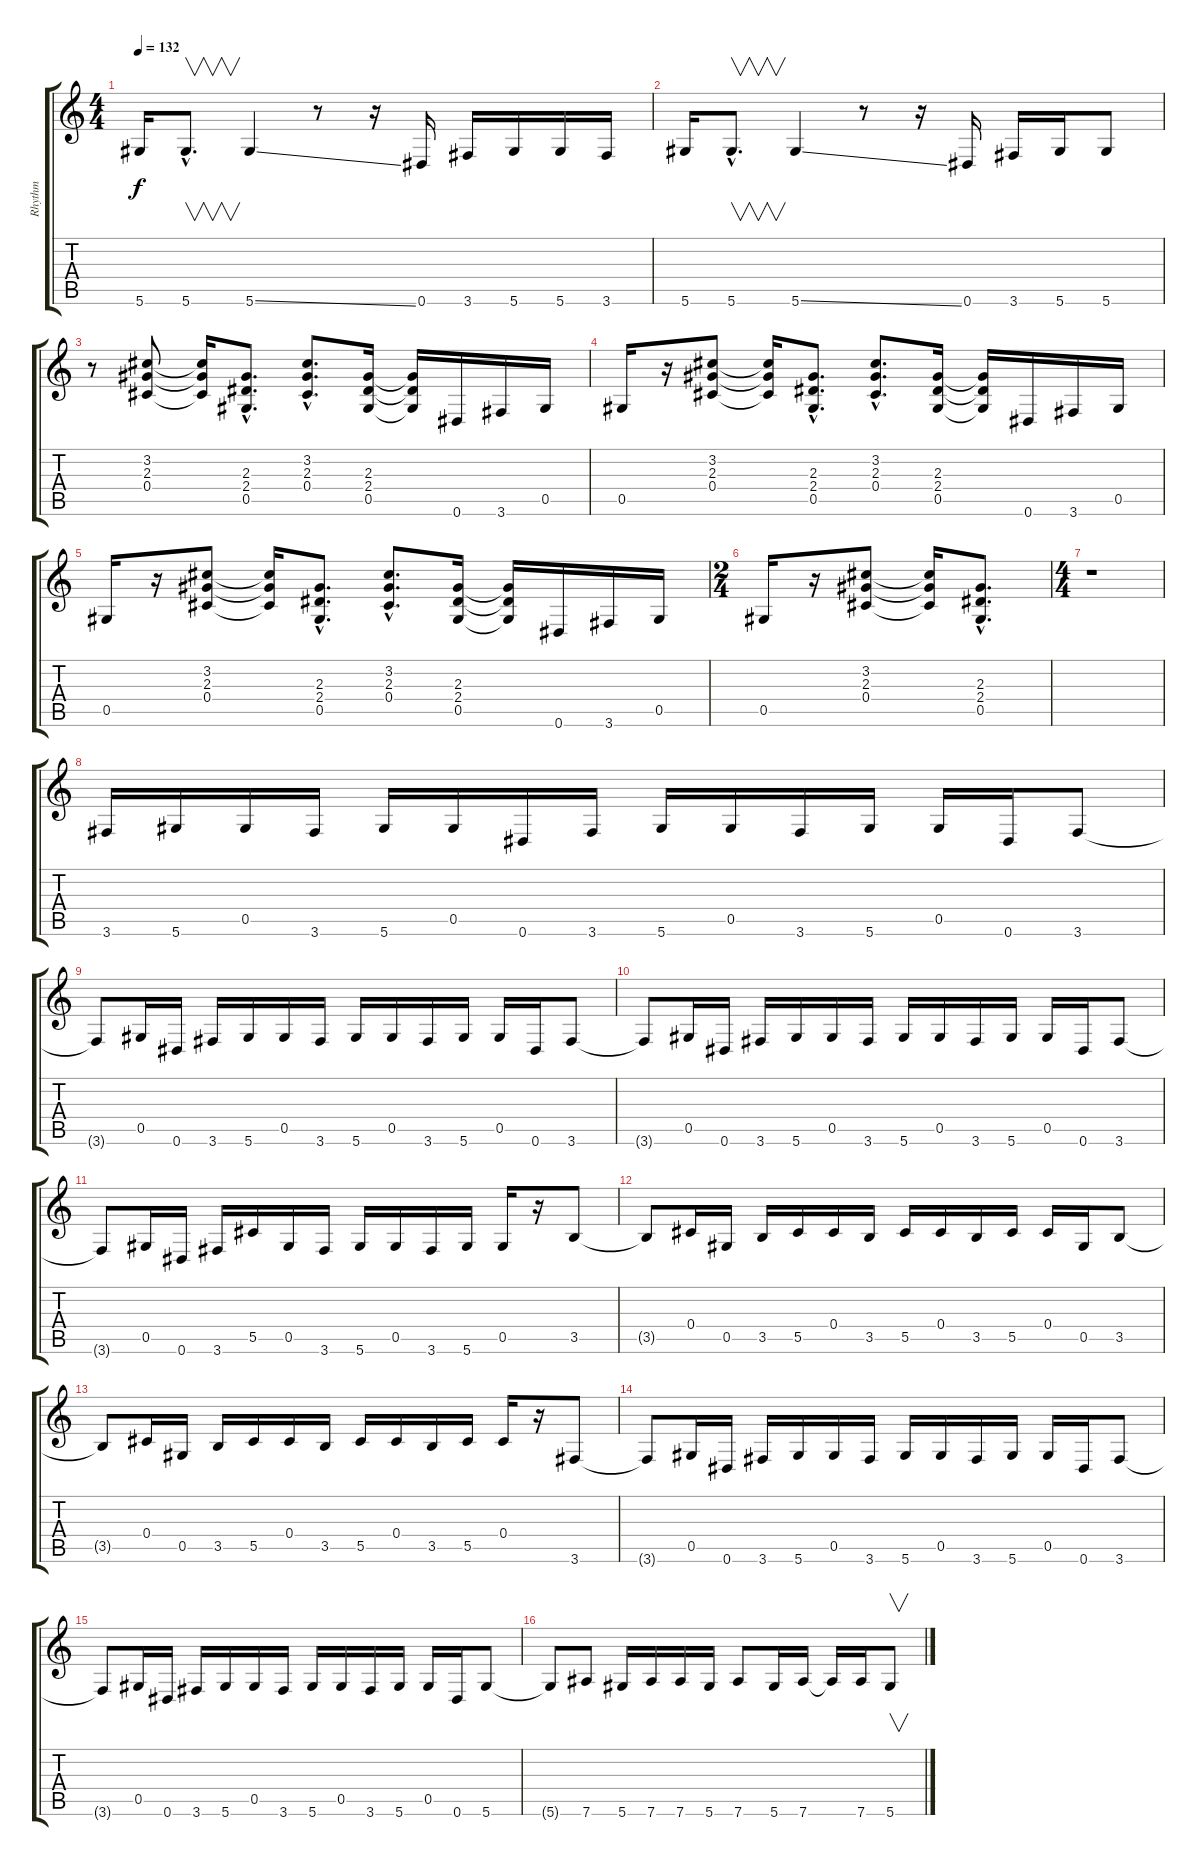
\track ("Rhythm" "Rhythm") {instrument distortionguitar}
\staff {score tabs}
\tuning (Eb4 Bb3 Gb3 Db3 Ab2 Eb2) {hide}
\ts (4 4)
\tempo 132
\clef g2
\ks c
5.6.16{dy f} 5.6{hac}.8{v d} 5.6{ss}.4 r.8 r.16 0.6.16 3.6.16 5.6.16 5.6.16 3.6.16 |
5.6.16 5.6{hac}.8{v d} 5.6{ss}.4 r.8 r.16 0.6.16 3.6.16 5.6.16 5.6.8 |
r.8 (3.2 2.3 0.4).8 (3.2{t} 2.3{t} 0.4{t}).16 (2.3{hac} 2.4{hac} 0.5{hac}).8{d} (3.2{hac} 2.3{hac} 0.4{hac}).8{d} (2.3 2.4 0.5).16 (2.3{t} 2.4{t} 0.5{t}).16 0.6.16 3.6.16 0.5.16 |
0.5.16 r.16 (3.2 2.3 0.4).8 (3.2{t} 2.3{t} 0.4{t}).16 (2.3{hac} 2.4{hac} 0.5{hac}).8{d} (3.2{hac} 2.3{hac} 0.4{hac}).8{d} (2.3 2.4 0.5).16 (2.3{t} 2.4{t} 0.5{t}).16 0.6.16 3.6.16 0.5.16 |
0.5.16 r.16 (3.2 2.3 0.4).8 (3.2{t} 2.3{t} 0.4{t}).16 (2.3{hac} 2.4{hac} 0.5{hac}).8{d} (3.2{hac} 2.3{hac} 0.4{hac}).8{d} (2.3 2.4 0.5).16 (2.3{t} 2.4{t} 0.5{t}).16 0.6.16 3.6.16 0.5.16 |
\ts (2 4)
0.5.16 r.16 (3.2 2.3 0.4).8 (3.2{t} 2.3{t} 0.4{t}).16 (2.3{hac} 2.4{hac} 0.5{hac}).8{d} |
\ts (4 4)
r.1 |
3.6.16 5.6.16 0.5.16 3.6.16 5.6.16 0.5.16 0.6.16 3.6.16 5.6.16 0.5.16 3.6.16 5.6.16 0.5.16 0.6.16 3.6.8 |
3.6{t}.8 0.5.16 0.6.16 3.6.16 5.6.16 0.5.16 3.6.16 5.6.16 0.5.16 3.6.16 5.6.16 0.5.16 0.6.16 3.6.8 |
3.6{t}.8 0.5.16 0.6.16 3.6.16 5.6.16 0.5.16 3.6.16 5.6.16 0.5.16 3.6.16 5.6.16 0.5.16 0.6.16 3.6.8 |
3.6{t}.8 0.5.16 0.6.16 3.6.16 5.5.16 0.5.16 3.6.16 5.6.16 0.5.16 3.6.16 5.6.16 0.5.16 r.16 3.5.8 |
3.5{t}.8 0.4.16 0.5.16 3.5.16 5.5.16 0.4.16 3.5.16 5.5.16 0.4.16 3.5.16 5.5.16 0.4.16 0.5.16 3.5.8 |
3.5{t}.8 0.4.16 0.5.16 3.5.16 5.5.16 0.4.16 3.5.16 5.5.16 0.4.16 3.5.16 5.5.16 0.4.16 r.16 3.6.8 |
3.6{t}.8 0.5.16 0.6.16 3.6.16 5.6.16 0.5.16 3.6.16 5.6.16 0.5.16 3.6.16 5.6.16 0.5.16 0.6.16 3.6.8 |
3.6{t}.8 0.5.16 0.6.16 3.6.16 5.6.16 0.5.16 3.6.16 5.6.16 0.5.16 3.6.16 5.6.16 0.5.16 0.6.16 5.6.8 |
5.6{t}.8 7.6.8 5.6.16 7.6.16 7.6.16 5.6.16 7.6.8 5.6.16 7.6.16 7.6{t}.16 7.6.16 5.6.8{v}
